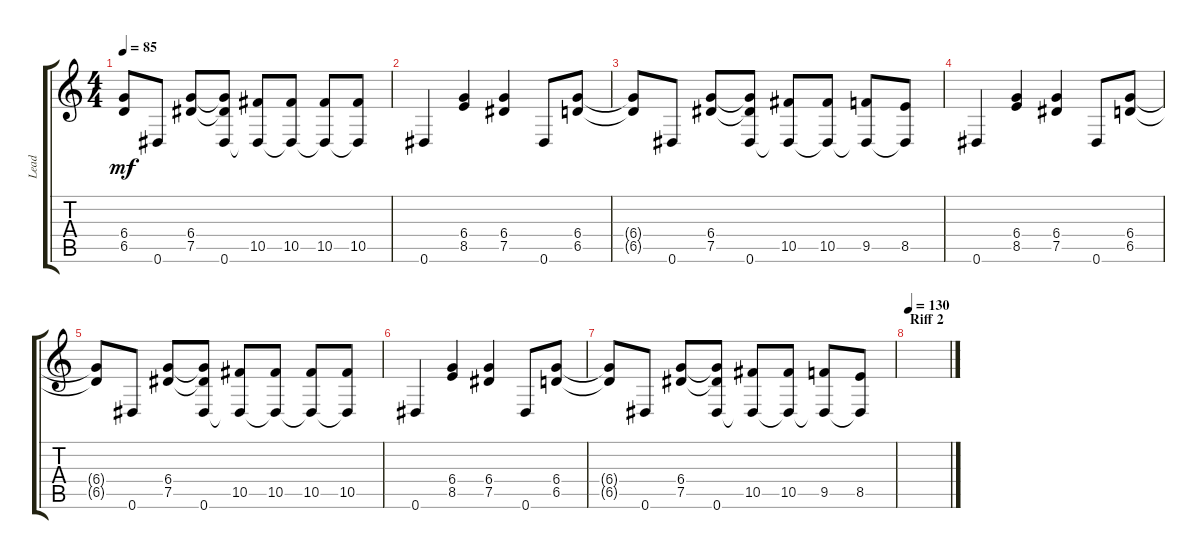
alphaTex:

\track ("Lead" "Lead") {instrument overdrivenguitar}
\staff {score tabs}
\tuning (Eb4 Bb3 Gb3 Db3 Ab2 Eb2) {hide}
\ts (4 4)
\tempo 85
\clef g2
\ks c
(6.4{t} 6.5{t}).8{dy mf} 0.6.8 (6.4 7.5).8 (6.4{t} 7.5{t} 0.6).8 (10.5 0.6{t}).8 (10.5 0.6{t}).8 (10.5 0.6{t}).8 (10.5 0.6{t}).8 |
0.6.4 (6.4 8.5).4 (6.4 7.5).4 0.6.8 (6.4 6.5).8 |
(6.4{t} 6.5{t}).8 0.6.8 (6.4 7.5).8 (6.4{t} 7.5{t} 0.6).8 (10.5 0.6{t}).8 (10.5 0.6{t}).8 (9.5 0.6{t}).8 (8.5 0.6{t}).8 |
0.6.4 (6.4 8.5).4 (6.4 7.5).4 0.6.8 (6.4 6.5).8 |
(6.4{t} 6.5{t}).8 0.6.8 (6.4 7.5).8 (6.4{t} 7.5{t} 0.6).8 (10.5 0.6{t}).8 (10.5 0.6{t}).8 (10.5 0.6{t}).8 (10.5 0.6{t}).8 |
0.6.4 (6.4 8.5).4 (6.4 7.5).4 0.6.8 (6.4 6.5).8 |
(6.4{t} 6.5{t}).8 0.6.8 (6.4 7.5).8 (6.4{t} 7.5{t} 0.6).8 (10.5 0.6{t}).8 (10.5 0.6{t}).8 (9.5 0.6{t}).8 (8.5 0.6{t}).8 |
\section ("" "Riff 2")
\tempo 130
